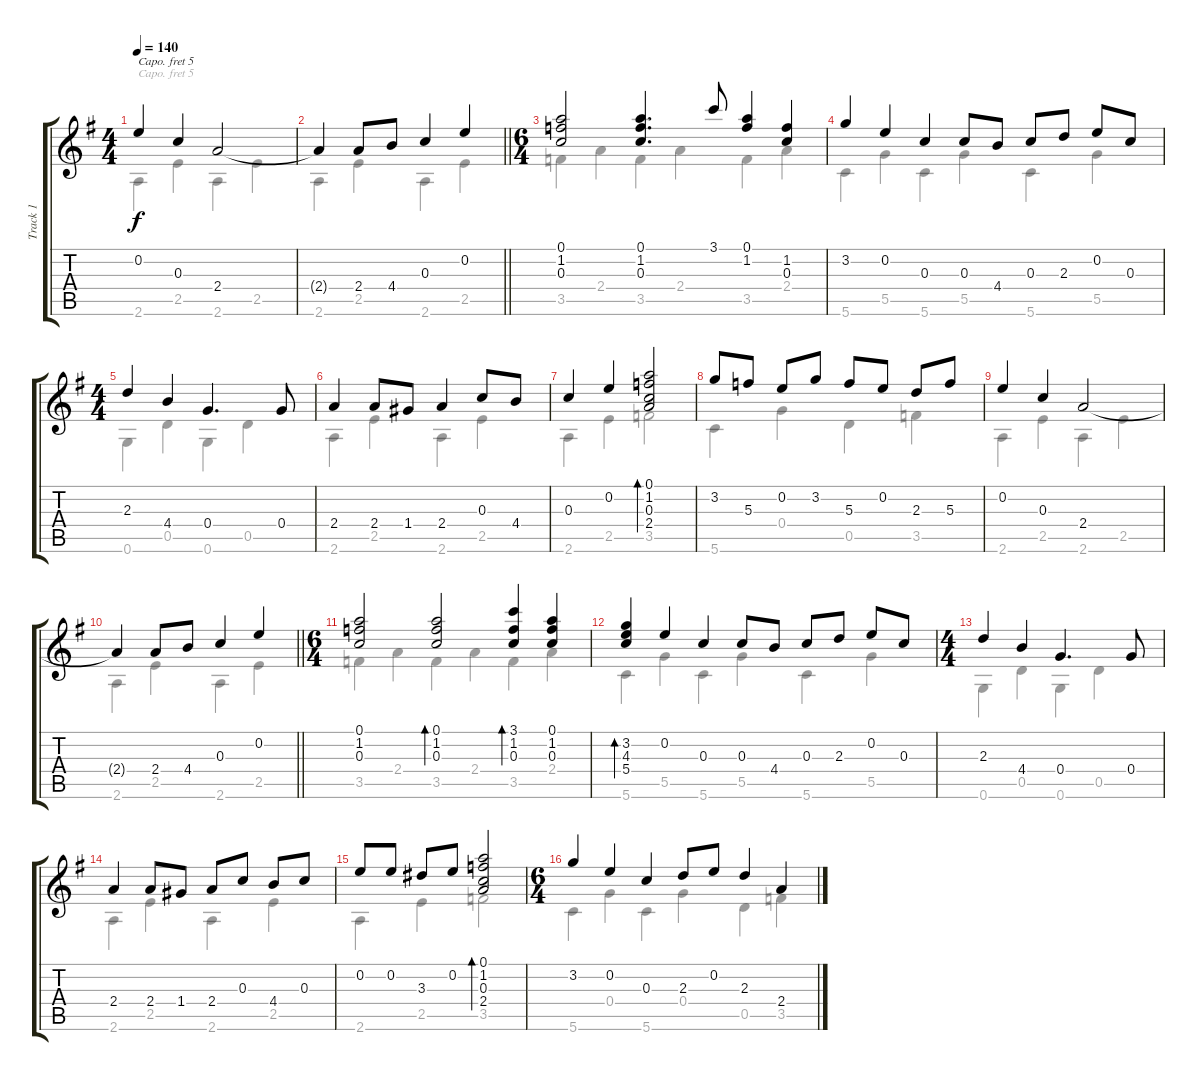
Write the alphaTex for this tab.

\track ("Track 1" "Track 1") {instrument acousticguitarsteel}
\staff {score tabs}
\capo 5
\tuning (E4 B3 G3 D3 A2 D2) {hide}
\voice
\ts (4 4)
\tempo 140
\clef g2
\ks eminor
0.2.4{dy f} 0.3.4 2.4.2 |
\barLineRight lightlight
2.4{t}.4 2.4.8 4.4.8 0.3.4 0.2.4 |
\ts (6 4)
(0.1 1.2 0.3).2 (0.1 1.2 0.3).4{d} 3.1.8 (0.1 1.2).4 (1.2 0.3).4 |
3.2.4 0.2.4 0.3.4 0.3.8 4.4.8 0.3.8 2.3.8 0.2.8 0.3.8 |
\ts (4 4)
2.3.4 4.4.4 0.4.4{d} 0.4.8 |
2.4.4 2.4.8 1.4.8 2.4.4 0.3.8 4.4.8 |
0.3.4 0.2.4 (0.1 1.2 0.3 2.4).2{bd 240} |
3.2.8 5.3.8 0.2.8 3.2.8 5.3.8 0.2.8 2.3.8 5.3.8 |
0.2.4 0.3.4 2.4.2 |
\barLineRight lightlight
2.4{t}.4 2.4.8 4.4.8 0.3.4 0.2.4 |
\ts (6 4)
(0.1 1.2 0.3).2 (0.1 1.2 0.3).2{bd 120} (3.1 1.2 0.3).4{bd 120} (0.1 1.2 0.3).4 |
(3.2 4.3 5.4).4{bd 120} 0.2.4 0.3.4 0.3.8 4.4.8 0.3.8 2.3.8 0.2.8 0.3.8 |
\ts (4 4)
2.3.4 4.4.4 0.4.4{d} 0.4.8 |
2.4.4 2.4.8 1.4.8 2.4.8 0.3.8 4.4.8 0.3.8 |
0.2.8 0.2.8 3.3.8 0.2.8 (0.1 1.2 0.3 2.4).2{bd 480} |
\ts (6 4)
3.2.4 0.2.4 0.3.4 2.3.8 0.2.8 2.3.4 2.4.4
\voice
\clef g2
\ottava regular
\simile none
\ks eminor
2.6.4{dy f} 2.5.4 2.6.4 2.5.4 |
\barLineRight lightlight
2.6.4 2.5.4 2.6.4 2.5.4 |
3.5.4 2.4.4 3.5.4 2.4.4 3.5.4 2.4.4 |
5.6.4 5.5.4 5.6.4 5.5.4 5.6.4 5.5.4 |
0.6.4 0.5.4 0.6.4 0.5.4 |
2.6.4 2.5.4 2.6.4 2.5.4 |
2.6.4 2.5.4 3.5.2 |
5.6.4 0.4.4 0.5.4 3.5.4 |
2.6.4 2.5.4 2.6.4 2.5.4 |
\barLineRight lightlight
2.6.4 2.5.4 2.6.4 2.5.4 |
3.5.4 2.4.4 3.5.4 2.4.4 3.5.4 2.4.4 |
5.6.4 5.5.4 5.6.4 5.5.4 5.6.4 5.5.4 |
0.6.4 0.5.4 0.6.4 0.5.4 |
2.6.4 2.5.4 2.6.4 2.5.4 |
2.6.4 2.5.4 3.5.2 |
5.6.4 0.4.4 5.6.4 0.4.4 0.5.4 3.5.4
